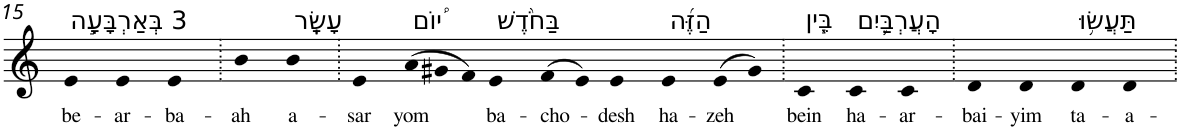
**kern	**text
*part1	*part1
*staff1	*staff1
*I"Piano	*
*I'Pno	*
!!LO:PB:g=z
*clefG2	*
*k[]	*
=15	=15
!LO:TX:a:t=3 בְּאַרְבָּעָ֣ה	!
!	!LO:LY:b
4e	be-
!	!LO:LY:b
4e	-ar-
!	!LO:LY:b
4e	-ba-
=16.	=16.
!	!LO:LY:b
4b	-ah
!LO:TX:a:t=עָשָֽׂר	!
!	!LO:LY:b
4b	a-
=17.	=17.
!	!LO:LY:b
4e	-sar
*Xtuplet	*
!LO:TX:a:t=י֠וֹם	!
!	!LO:LY:b
(>12a	yom
12g#X	.
12f)	.
!LO:TX:a:t=בַּחֹ֨דֶשׁ	!
!	!LO:LY:b
4e	ba-
!	!LO:LY:b
(>8f	-cho-
8e)	.
!	!LO:LY:b
4e	-desh
!LO:TX:a:t=הַזֶּ֜ה	!
!	!LO:LY:b
4e	ha-
!	!LO:LY:b
(>8e	-zeh
8g#)	.
=18.	=18.
!LO:TX:a:t=בֵּ֧ין	!
!	!LO:LY:b
4c	bein
!LO:TX:a:t=הָעֲרְבַּ֛יִם	!
!	!LO:LY:b
4c	ha-
!	!LO:LY:b
4c	-ar-
=19.	=19.
!	!LO:LY:b
4d	-bai-
!	!LO:LY:b
4d	-yim
!LO:TX:a:t=תַּעֲשׂ֥וּ	!
!	!LO:LY:b
4d	ta-
!	!LO:LY:b
4d	-a-
=.	=.
*-	*-
